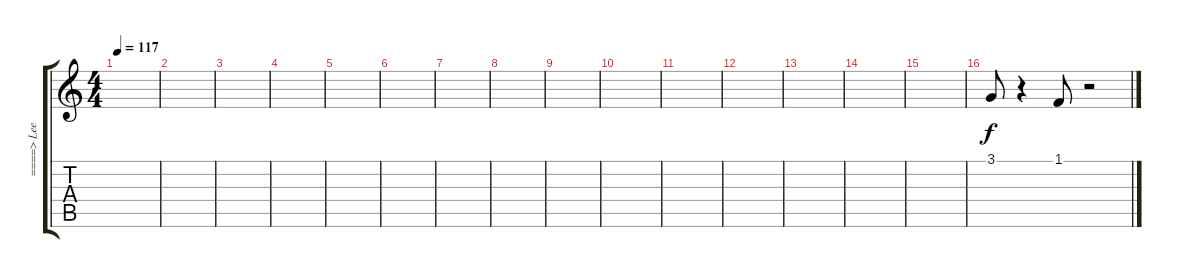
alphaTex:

\track ("====> Lee allá pos" "====> Lee ") {instrument stringensemble2}
\staff {score tabs}
\tuning (E4 B3 G3 D3 A2 E2) {hide}
\ts (4 4)
\tempo 117
\clef g2
\ks c
|
|
|
|
|
|
|
|
|
|
|
|
|
|
|
3.1.8 r.4 1.1.8 r.2
